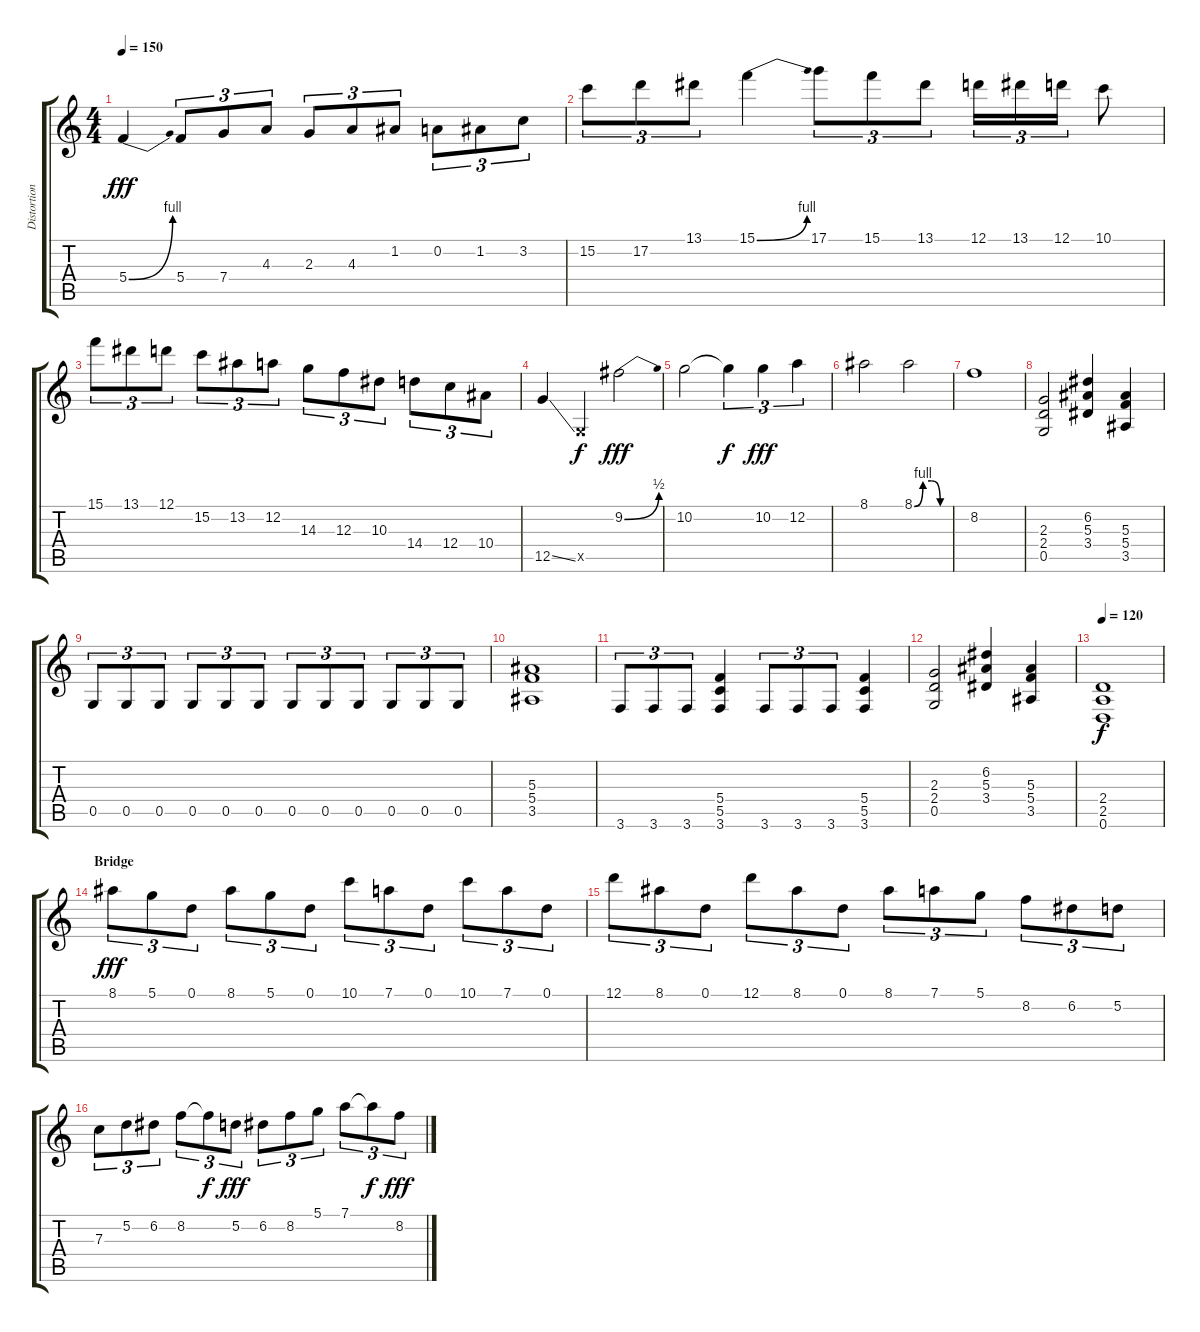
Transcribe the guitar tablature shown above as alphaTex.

\track ("Distortion 1" "Distortion") {instrument distortionguitar}
\staff {score tabs}
\tuning (D4 A3 F3 C3 G2 D2) {hide}
\ts (4 4)
\tempo 150
\clef g2
\ks c
5.4{be (bend 0 0 60 4)}.4{dy fff} 5.4.8{tu (3 2)} 7.4.8{tu (3 2)} 4.3.8{tu (3 2)} 2.3.8{tu (3 2)} 4.3.8{tu (3 2)} 1.2.8{tu (3 2)} 0.2.8{tu (3 2)} 1.2.8{tu (3 2)} 3.2.8{tu (3 2)} |
15.2.8{tu (3 2)} 17.2.8{tu (3 2)} 13.1.8{tu (3 2)} 15.1{be (bend 0 0 60 4)}.4 17.1.8{tu (3 2)} 15.1.8{tu (3 2)} 13.1.8{tu (3 2)} 12.1.16{tu (3 2)} 13.1.16{tu (3 2)} 12.1.16{tu (3 2)} 10.1.8 |
15.1.8{tu (3 2)} 13.1.8{tu (3 2)} 12.1.8{tu (3 2)} 15.2.8{tu (3 2)} 13.2.8{tu (3 2)} 12.2.8{tu (3 2)} 14.3.8{tu (3 2)} 12.3.8{tu (3 2)} 10.3.8{tu (3 2)} 14.4.8{tu (3 2)} 12.4.8{tu (3 2)} 10.4.8{tu (3 2)} |
12.5{ss}.4 0.5{x}.4{dy f} 9.2{be (bend 0 0 60 2)}.2{dy fff} |
10.2.2 10.2{t}.4{tu (3 2) dy f} 10.2.4{tu (3 2) dy fff} 12.2.4{tu (3 2)} |
8.1.2 8.1{be (custom 0 0 15 4 30 4 45 0 60 0)}.2 |
8.2.1 |
(2.3 2.4 0.5).2{volume 10} (6.2 5.3 3.4).4 (5.3 5.4 3.5).4 |
0.5.8{tu (3 2)} 0.5.8{tu (3 2)} 0.5.8{tu (3 2)} 0.5.8{tu (3 2)} 0.5.8{tu (3 2)} 0.5.8{tu (3 2)} 0.5.8{tu (3 2)} 0.5.8{tu (3 2)} 0.5.8{tu (3 2)} 0.5.8{tu (3 2)} 0.5.8{tu (3 2)} 0.5.8{tu (3 2)} |
(5.3 5.4 3.5).1 |
3.6.8{tu (3 2)} 3.6.8{tu (3 2)} 3.6.8{tu (3 2)} (5.4 5.5 3.6).4 3.6.8{tu (3 2)} 3.6.8{tu (3 2)} 3.6.8{tu (3 2)} (5.4 5.5 3.6).4 |
(2.3 2.4 0.5).2 (6.2 5.3 3.4).4 (5.3 5.4 3.5).4 |
\tempo 120
(2.4 2.5 0.6).1{dy f} |
\section ("" "Bridge")
8.1.8{tu (3 2) dy fff} 5.1.8{tu (3 2)} 0.1.8{tu (3 2)} 8.1.8{tu (3 2)} 5.1.8{tu (3 2)} 0.1.8{tu (3 2)} 10.1.8{tu (3 2)} 7.1.8{tu (3 2)} 0.1.8{tu (3 2)} 10.1.8{tu (3 2)} 7.1.8{tu (3 2)} 0.1.8{tu (3 2)} |
12.1.8{tu (3 2)} 8.1.8{tu (3 2)} 0.1.8{tu (3 2)} 12.1.8{tu (3 2)} 8.1.8{tu (3 2)} 0.1.8{tu (3 2)} 8.1.8{tu (3 2)} 7.1.8{tu (3 2)} 5.1.8{tu (3 2)} 8.2.8{tu (3 2)} 6.2.8{tu (3 2)} 5.2.8{tu (3 2)} |
7.3.8{tu (3 2)} 5.2.8{tu (3 2)} 6.2.8{tu (3 2)} 8.2.8{tu (3 2)} 8.2{t}.8{tu (3 2) dy f} 5.2.8{tu (3 2) dy fff} 6.2.8{tu (3 2)} 8.2.8{tu (3 2)} 5.1.8{tu (3 2)} 7.1.8{tu (3 2)} 7.1{t}.8{tu (3 2) dy f} 8.2.8{tu (3 2) dy fff}
